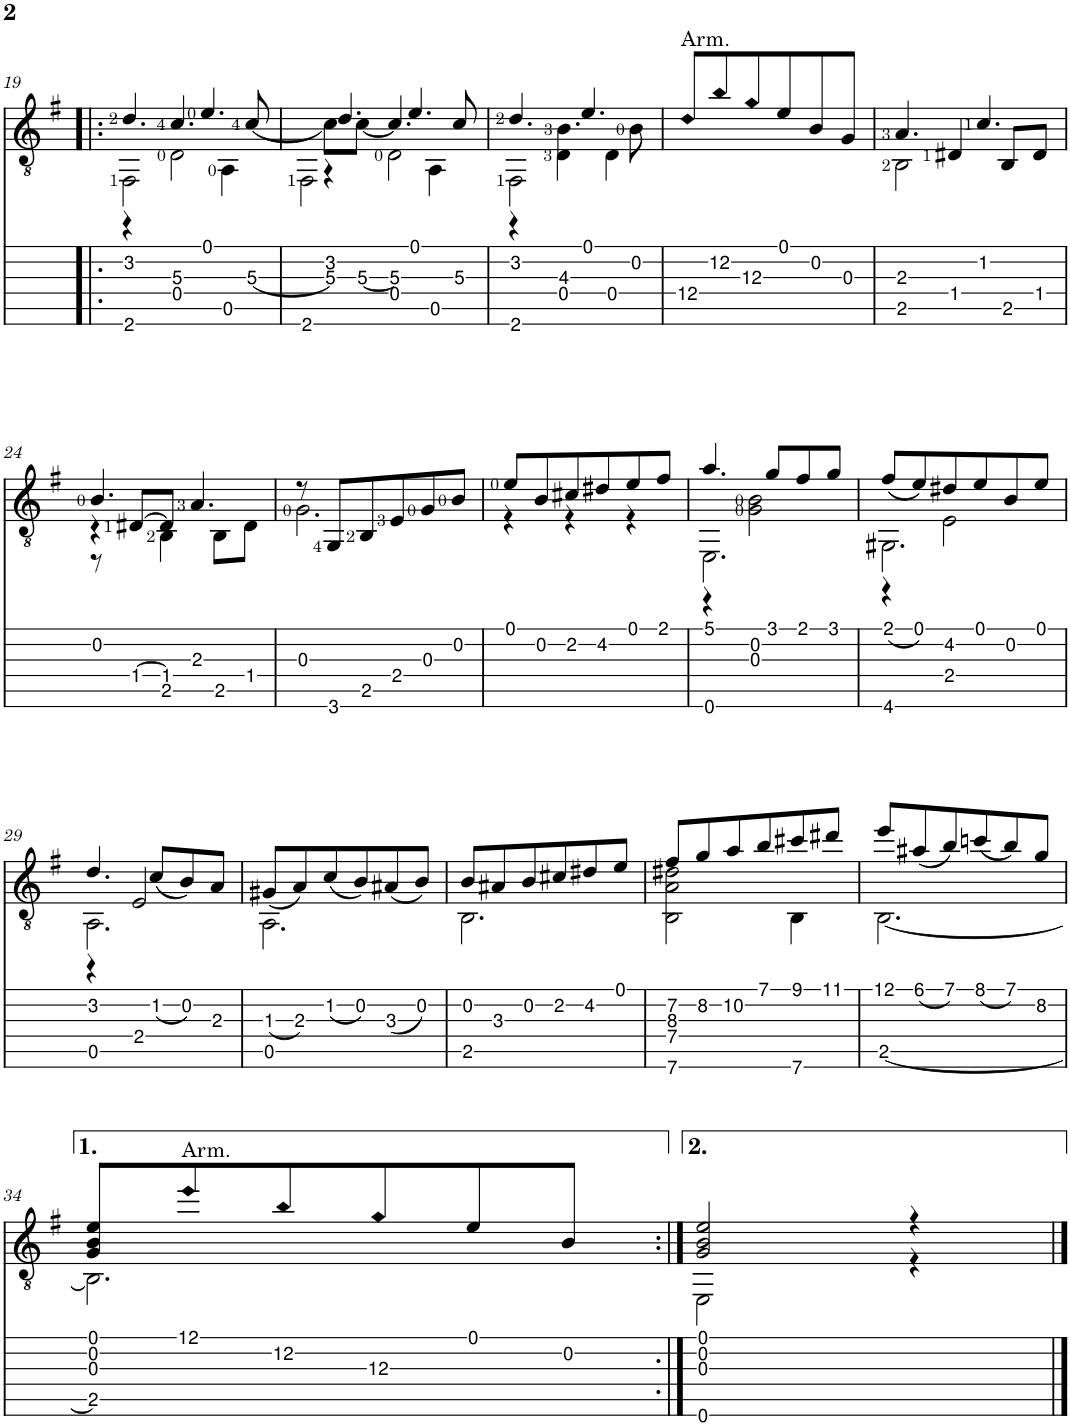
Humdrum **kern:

**kern	**kern
*part1	*part1
*staff2	*staff1
*I"Classical Guitar	*
*I'Guit.	*
!!LO:PB:g=z
*	*clefGv2
*k[f#]	*k[f#]
*e:	*e:
*M6/8	*M6/8
=19!|:	=19!|:
*^	*^
*	*^	*	*^
*	*	*^	*	*	*^
4.d	2FF#	4ryy	4r	4.d/	2FF#\	4ryy	4r
.	.	4.c	2D	.	.	4.c/	2D\
4.e	.	.	.	4.e/	.	.	.
.	4AA	.	.	.	4AA\	.	.
.	.	[<8c	.	.	.	[<8c/	.
=20	=20	=20	=20	=20	=20	=20	=20
4.d	2FF#	8cL]	4r	4.d/	2FF#\	8c\L]	4r
.	.	[<8cJ	.	.	.	[<8c\J	.
.	.	4.c]	2D	.	.	4.c/]	2D\
4.e	.	.	.	4.e/	.	.	.
.	4AA	.	.	.	4AA\	.	.
.	.	8c	.	.	.	8c/	.
=21	=21	=21	=21	=21	=21	=21	=21
4.d	2FF#	4ryy	4r	4.d/	2FF#\	4ryy	4r
.	.	4.B	4D	.	.	4.B\	4D\
4.e	.	.	.	4.e/	.	.	.
.	4r	.	4D	.	4ryy	.	4D\
.	.	8B	.	.	.	8B\	.
*	*	*v	*v	*	*	*	*
*	*	*	*	*	*v	*v
=22	=22	=22	=22	=22	=22
!	!	!	!LO:TX:a:t=Arm.	!	!
*v	*v	*v	*	*	*
*	*v	*v	*v
8dL	8d/L
8b	8b/
8gJ	8g/
8eL	8e/
8B	8B/
8GJ	8G/J
=23	=23
*^	*^
*	*^	*	*^
4.A	2BB	4r	4.A/	2BB\	4ryy
.	.	4D#X	.	.	4D#X/
4.c	.	.	4.c/	.	.
.	4r	8BBL	.	4ryy	8BB/L
.	.	8D#J	.	.	8D#/J
!!LO:LB:g=z	!!	!!
=24	=24	=24	=24	=24	=24
4.B	4r	8r	4.B/	4r	8r
.	.	[>8D#XL	.	.	[>8D#X/L
.	4BB	8D#J]	.	4BB\	8D#/J]
4.A	.	4r	4.A/	.	4ryy
.	8BBL	.	.	8BB\L	.
.	8D#J	8r	.	8D#\J	8ryy
*	*v	*v	*	*	*
*	*	*	*v	*v
=25	=25	=25	=25
8r	2.G	8r	2.G\
8GGL	.	8GG/L	.
8BBJ	.	8BB/	.
8EL	.	8E/	.
8G	.	8G/	.
8BJ	.	8B/J	.
=26	=26	=26	=26
8eL	4r	8e/L	4r
8B	.	8B/	.
8c#XJ	4r	8c#X/	4r
8d#XL	.	8d#X/	.
8e	4r	8e/	4r
8f#J	.	8f#/J	.
=27	=27	=27	=27
*	*^	*	*^
4.a	2.EE	4r	4.a/	2.EE\	4r
.	.	2G 2B	.	.	2G\ 2B\
8gL	.	.	8g/L	.	.
8f#	.	.	8f#/	.	.
8gJ	.	.	8g/J	.	.
=28	=28	=28	=28	=28	=28
8f#L	2.GG#X	4r	(<8f#/L	2.GG#X\	4r
8e	.	.	8e/)	.	.
8d#XJ	.	2E	8d#X/	.	2E\
8eL	.	.	8e/	.	.
8B	.	.	8B/	.	.
8eJ	.	.	8e/J	.	.
!!LO:LB:g=z	!!	!!
=29	=29	=29	=29	=29	=29
4.d	2.AA	4r	4.d/	2.AA\	4r
.	.	2E	.	.	2E/
8cL	.	.	(<8c/L	.	.
8B	.	.	8B/)	.	.
8AJ	.	.	8A/J	.	.
*	*v	*v	*	*	*
*	*	*	*v	*v
=30	=30	=30	=30
8G#XL	2.AA	(<8G#X/L	2.AA\
8A	.	8A/)	.
8cJ	.	(<8c/	.
8BL	.	8B/)	.
8A#X	.	(<8A#X/	.
8BJ	.	8B/J)	.
=31	=31	=31	=31
8BL	2.BB	8B/L	2.BB\
8A#X	.	8A#X/	.
8BJ	.	8B/	.
8c#XL	.	8c#X/	.
8d#X	.	8d#X/	.
8eJ	.	8e/J	.
=32	=32	=32	=32
8f#L	2BB 2A 2d#X	8f#/L	2BB\ 2A\ 2d#X\
8g	.	8g/	.
8aJ	.	8a/	.
8bL	.	8b/	.
8cc#X	4BB	8cc#X/	4BB\
8dd#XJ	.	8dd#X/J	.
=33	=33	=33	=33
8eeL	[2.BB	8ee/L	[2.BB\
8a#X	.	(<8a#X/	.
8bJ	.	8b/)	.
8ccnL	.	(<8ccn/	.
8b	.	8b/)	.
8gJ	.	8g/J	.
!!LO:LB:g=z	!!
=34	=34	=34	=34
8G\ 8B\ 8e\L	2.BB]	8G/ 8B/ 8e/L	2.BB\]
!	!	!LO:TX:a:t=Arm.	!
8ee	.	8ee/	.
8bJ	.	8b/	.
8gL	.	8g/	.
8e	.	8e/	.
8BJ	.	8B/J	.
=35:|!	=35:|!	=35:|!	=35:|!
2G 2B 2e	2EE	2G/ 2B/ 2e/	2EE\
4r	4r	4r	4r
*v	*v	*	*
*	*v	*v
==	==
*-	*-
